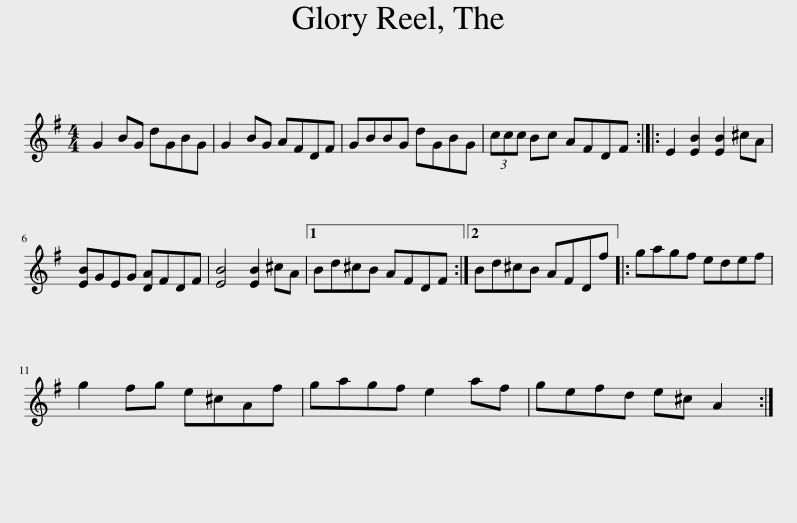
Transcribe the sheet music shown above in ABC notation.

X:1
L:1/8
M:4/4
I:linebreak $
K:G
V:1 treble
V:1
 G2 BG dGBG | G2 BG AFDF | GBBG dGBG | (3ccc Bc AFDF :: E2 [EB]2 [EB]2 ^cA |$ %5
 [EB]GEG [DA]FDF | [EB]4 [EB]2 ^cA |1 Bd^cB AFDF :|2 Bd^cB AFDf |: gagf edef |$ %10
 g2 fg e^cAf | gagf e2 af | gefd e^c A2 :| %13
